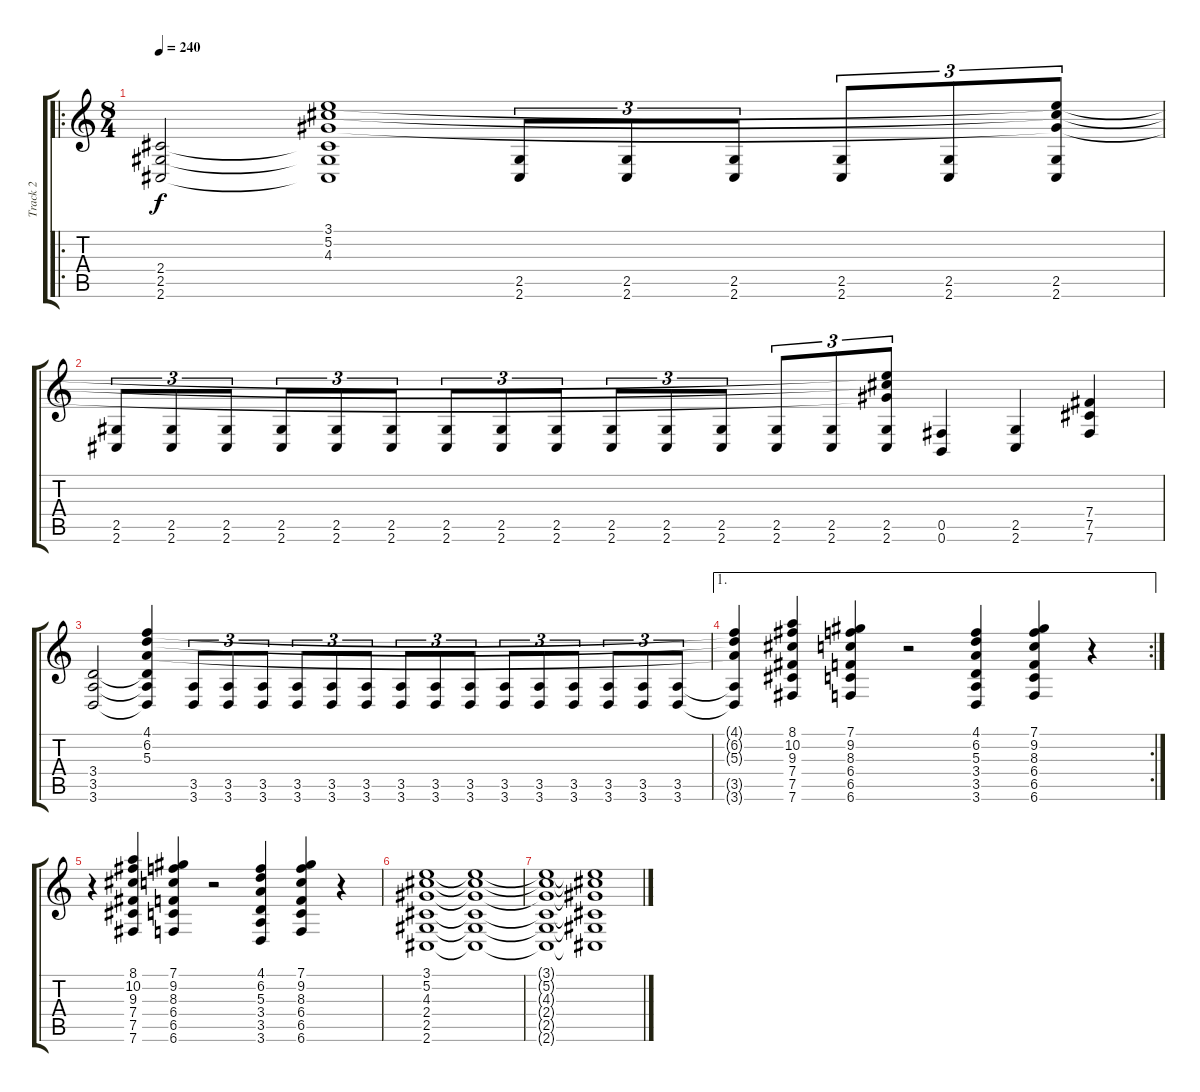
\track ("Track 2" "Track 2") {instrument overdrivenguitar}
\staff {score tabs}
\tuning (Db4 Ab3 E3 B2 Gb2 B1) {hide}
\ro
\ts (8 4)
\tempo 240
\clef g2
\ks c
(2.4 2.5 2.6).2{dy f} (3.1 5.2 4.3 2.4{t} 2.5{t} 2.6{t}).1 (2.5 2.6).8{tu (3 2)} (2.5 2.6).8{tu (3 2)} (2.5 2.6).8{tu (3 2)} (2.5 2.6).8{tu (3 2)} (2.5 2.6).8{tu (3 2)} (3.1{t} 5.2{t} 4.3{t} 2.5 2.6).8{tu (3 2)} |
(2.5 2.6).8{tu (3 2)} (2.5 2.6).8{tu (3 2)} (2.5 2.6).8{tu (3 2)} (2.5 2.6).8{tu (3 2)} (2.5 2.6).8{tu (3 2)} (2.5 2.6).8{tu (3 2)} (2.5 2.6).8{tu (3 2)} (2.5 2.6).8{tu (3 2)} (2.5 2.6).8{tu (3 2)} (2.5 2.6).8{tu (3 2)} (2.5 2.6).8{tu (3 2)} (2.5 2.6).8{tu (3 2)} (2.5 2.6).8{tu (3 2)} (2.5 2.6).8{tu (3 2)} (3.1{t} 5.2{t} 4.3{t} 2.5 2.6).8{tu (3 2)} (0.5 0.6).4 (2.5 2.6).4 (7.4 7.5 7.6).4 |
(3.4 3.5 3.6).2 (4.1 6.2 5.3 3.4{t} 3.5{t} 3.6{t}).4 (3.5 3.6).8{tu (3 2)} (3.5 3.6).8{tu (3 2)} (3.5 3.6).8{tu (3 2)} (3.5 3.6).8{tu (3 2)} (3.5 3.6).8{tu (3 2)} (3.5 3.6).8{tu (3 2)} (3.5 3.6).8{tu (3 2)} (3.5 3.6).8{tu (3 2)} (3.5 3.6).8{tu (3 2)} (3.5 3.6).8{tu (3 2)} (3.5 3.6).8{tu (3 2)} (3.5 3.6).8{tu (3 2)} (3.5 3.6).8{tu (3 2)} (3.5 3.6).8{tu (3 2)} (3.5 3.6).8{tu (3 2)} |
\ae 1
\rc 2
(4.1{t} 6.2{t} 5.3{t} 3.5{t} 3.6{t}).4 (8.1 10.2 9.3 7.4 7.5 7.6).4 (7.1 9.2 8.3 6.4 6.5 6.6).4 r.2 (4.1 6.2 5.3 3.4 3.5 3.6).4 (7.1 9.2 8.3 6.4 6.5 6.6).4 r.4 |
r.4 (8.1 10.2 9.3 7.4 7.5 7.6).4 (7.1 9.2 8.3 6.4 6.5 6.6).4 r.2 (4.1 6.2 5.3 3.4 3.5 3.6).4 (7.1 9.2 8.3 6.4 6.5 6.6).4 r.4 |
(3.1 5.2 4.3 2.4 2.5 2.6).1 (3.1{t} 5.2{t} 4.3{t} 2.4{t} 2.5{t} 2.6{t}).1{volume 0} |
(3.1{t} 5.2{t} 4.3{t} 2.4{t} 2.5{t} 2.6{t}).1 (3.1{t} 5.2{t} 4.3{t} 2.4{t} 2.5{t} 2.6{t}).1
